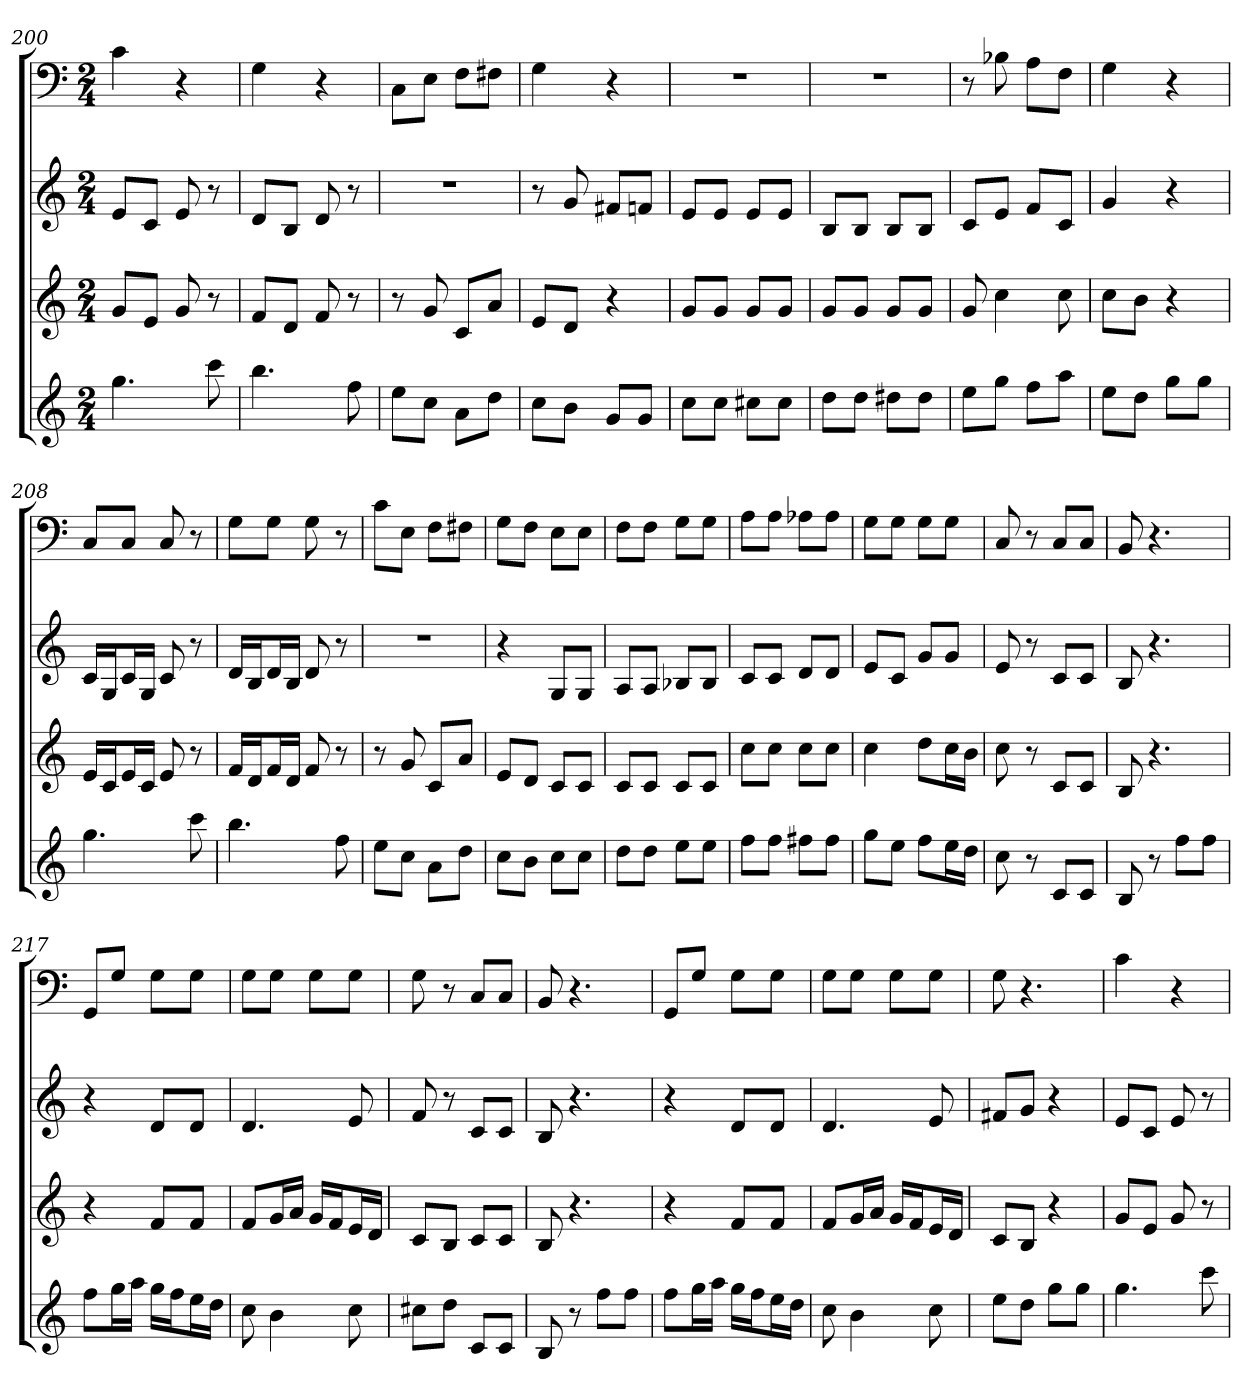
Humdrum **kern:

**kern	**kern	**kern	**kern
*part4	*part3	*part2	*part1
*staff4	*staff3	*staff2	*staff1
*k[]	*k[]	*k[]	*k[]
*C:	*C:	*C:	*C:
*M2/4	*M2/4	*M2/4	*M2/4
=200	=200	=200	=200
4.gg	8gL	8eL	4c
.	8eJ	8cJ	.
.	8g	8e	4r
8ccc	8r	8r	.
=201	=201	=201	=201
4.bb	8fL	8dL	4G
.	8dJ	8BJ	.
.	8f	8d	4r
8ff	8r	8r	.
=202	=202	=202	=202
8eeL	8r	2r	8CL
8ccJ	8g	.	8EJ
8aL	8cL	.	8FL
8ddJ	8aJ	.	8F#XJ
=203	=203	=203	=203
8ccL	8eL	8r	4G
8bJ	8dJ	8g	.
8gL	4r	8f#XL	4r
8gJ	.	8fnJ	.
=204	=204	=204	=204
8ccL	8gL	8eL	2r
8ccJ	8gJ	8eJ	.
8cc#XL	8gL	8eL	.
8cc#J	8gJ	8eJ	.
=205	=205	=205	=205
8ddL	8gL	8BL	2r
8ddJ	8gJ	8BJ	.
8dd#XL	8gL	8BL	.
8dd#J	8gJ	8BJ	.
=206	=206	=206	=206
8eeL	8g	8cL	8r
8ggJ	4cc	8eJ	8B-X
8ffL	.	8fL	8AL
8aaJ	8cc	8cJ	8FJ
=207	=207	=207	=207
8eeL	8ccL	4g	4G
8ddJ	8bJ	.	.
8ggL	4r	4r	4r
8ggJ	.	.	.
=208	=208	=208	=208
4.gg	16eLL	16cLL	8CL
.	16cJ	16GJ	.
.	16eL	16cL	8CJ
.	16cJJ	16GJJ	.
.	8e	8c	8C
8ccc	8r	8r	8r
=209	=209	=209	=209
4.bb	16fLL	16dLL	8GL
.	16dJ	16BJ	.
.	16fL	16dL	8GJ
.	16dJJ	16BJJ	.
.	8f	8d	8G
8ff	8r	8r	8r
=210	=210	=210	=210
8eeL	8r	2r	8cL
8ccJ	8g	.	8EJ
8aL	8cL	.	8FL
8ddJ	8aJ	.	8F#XJ
=211	=211	=211	=211
8ccL	8eL	4r	8GL
8bJ	8dJ	.	8FJ
8ccL	8cL	8GL	8EL
8ccJ	8cJ	8GJ	8EJ
=212	=212	=212	=212
8ddL	8cL	8AL	8FL
8ddJ	8cJ	8AJ	8FJ
8eeL	8cL	8B-XL	8GL
8eeJ	8cJ	8B-J	8GJ
=213	=213	=213	=213
8ffL	8ccL	8cL	8AL
8ffJ	8ccJ	8cJ	8AJ
8ff#XL	8ccL	8dL	8A-XL
8ff#J	8ccJ	8dJ	8A-J
=214	=214	=214	=214
8ggL	4cc	8eL	8GL
8eeJ	.	8cJ	8GJ
8ffL	8ddL	8gL	8GL
16eeL	16ccL	8gJ	8GJ
16ddJJ	16bJJ	.	.
=215	=215	=215	=215
8cc	8cc	8e	8C
8r	8r	8r	8r
8cL	8cL	8cL	8CL
8cJ	8cJ	8cJ	8CJ
=216	=216	=216	=216
8B	8B	8B	8BB
8r	4.r	4.r	4.r
8ffL	.	.	.
8ffJ	.	.	.
=217	=217	=217	=217
8ffL	4r	4r	8GGL
16ggL	.	.	8GJ
16aaJJ	.	.	.
16ggLL	8fL	8dL	8GL
16ffJ	.	.	.
16eeL	8fJ	8dJ	8GJ
16ddJJ	.	.	.
=218	=218	=218	=218
8cc	8fL	4.d	8GL
4b	16gL	.	8GJ
.	16aJJ	.	.
.	16gLL	.	8GL
.	16fJ	.	.
8cc	16eL	8e	8GJ
.	16dJJ	.	.
=219	=219	=219	=219
8cc#XL	8cL	8f	8G
8ddJ	8BJ	8r	8r
8cL	8cL	8cL	8CL
8cJ	8cJ	8cJ	8CJ
=220	=220	=220	=220
8B	8B	8B	8BB
8r	4.r	4.r	4.r
8ffL	.	.	.
8ffJ	.	.	.
=221	=221	=221	=221
8ffL	4r	4r	8GGL
16ggL	.	.	8GJ
16aaJJ	.	.	.
16ggLL	8fL	8dL	8GL
16ffJ	.	.	.
16eeL	8fJ	8dJ	8GJ
16ddJJ	.	.	.
=222	=222	=222	=222
8cc	8fL	4.d	8GL
4b	16gL	.	8GJ
.	16aJJ	.	.
.	16gLL	.	8GL
.	16fJ	.	.
8cc	16eL	8e	8GJ
.	16dJJ	.	.
=223	=223	=223	=223
8eeL	8cL	8f#XL	8G
8ddJ	8BJ	8gJ	4.r
8ggL	4r	4r	.
8ggJ	.	.	.
=224	=224	=224	=224
4.gg	8gL	8eL	4c
.	8eJ	8cJ	.
.	8g	8e	4r
8ccc	8r	8r	.
=	=	=	=
*-	*-	*-	*-
